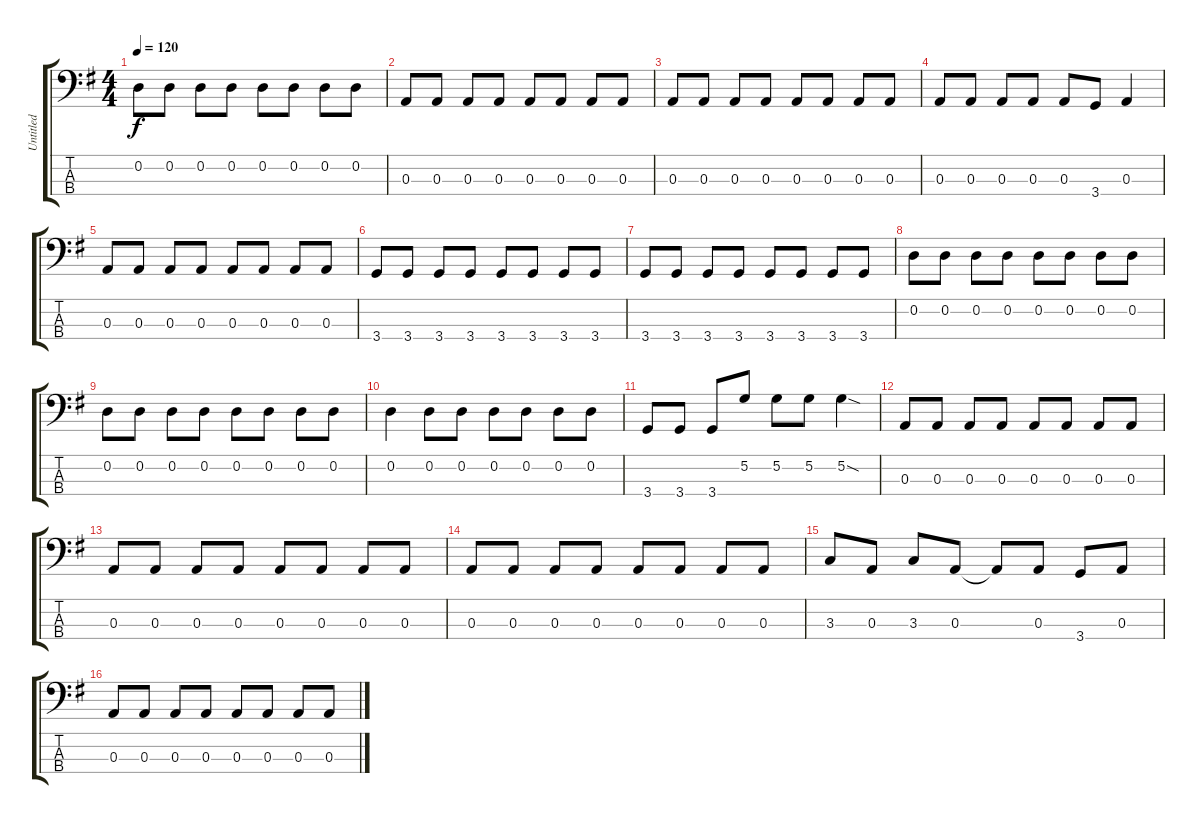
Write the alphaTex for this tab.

\track ("Untitled" "Untitled") {instrument electricbassfinger}
\staff {score tabs}
\tuning (G2 D2 A1 E1) {hide}
\ts (4 4)
\tempo 120
\clef f4
\ks g
0.2.8{dy f} 0.2.8 0.2.8 0.2.8 0.2.8 0.2.8 0.2.8 0.2.8 |
0.3.8 0.3.8 0.3.8 0.3.8 0.3.8 0.3.8 0.3.8 0.3.8 |
0.3.8 0.3.8 0.3.8 0.3.8 0.3.8 0.3.8 0.3.8 0.3.8 |
0.3.8 0.3.8 0.3.8 0.3.8 0.3.8 3.4.8 0.3.4 |
0.3.8 0.3.8 0.3.8 0.3.8 0.3.8 0.3.8 0.3.8 0.3.8 |
3.4.8 3.4.8 3.4.8 3.4.8 3.4.8 3.4.8 3.4.8 3.4.8 |
3.4.8 3.4.8 3.4.8 3.4.8 3.4.8 3.4.8 3.4.8 3.4.8 |
0.2.8 0.2.8 0.2.8 0.2.8 0.2.8 0.2.8 0.2.8 0.2.8 |
0.2.8 0.2.8 0.2.8 0.2.8 0.2.8 0.2.8 0.2.8 0.2.8 |
0.2.4 0.2.8 0.2.8 0.2.8 0.2.8 0.2.8 0.2.8 |
3.4.8 3.4.8 3.4.8 5.2.8 5.2.8 5.2.8 5.2{sod}.4 |
0.3.8 0.3.8 0.3.8 0.3.8 0.3.8 0.3.8 0.3.8 0.3.8 |
0.3.8 0.3.8 0.3.8 0.3.8 0.3.8 0.3.8 0.3.8 0.3.8 |
0.3.8 0.3.8 0.3.8 0.3.8 0.3.8 0.3.8 0.3.8 0.3.8 |
3.3.8 0.3.8 3.3.8 0.3.8 0.3{t}.8 0.3.8 3.4.8 0.3.8 |
0.3.8 0.3.8 0.3.8 0.3.8 0.3.8 0.3.8 0.3.8 0.3.8
